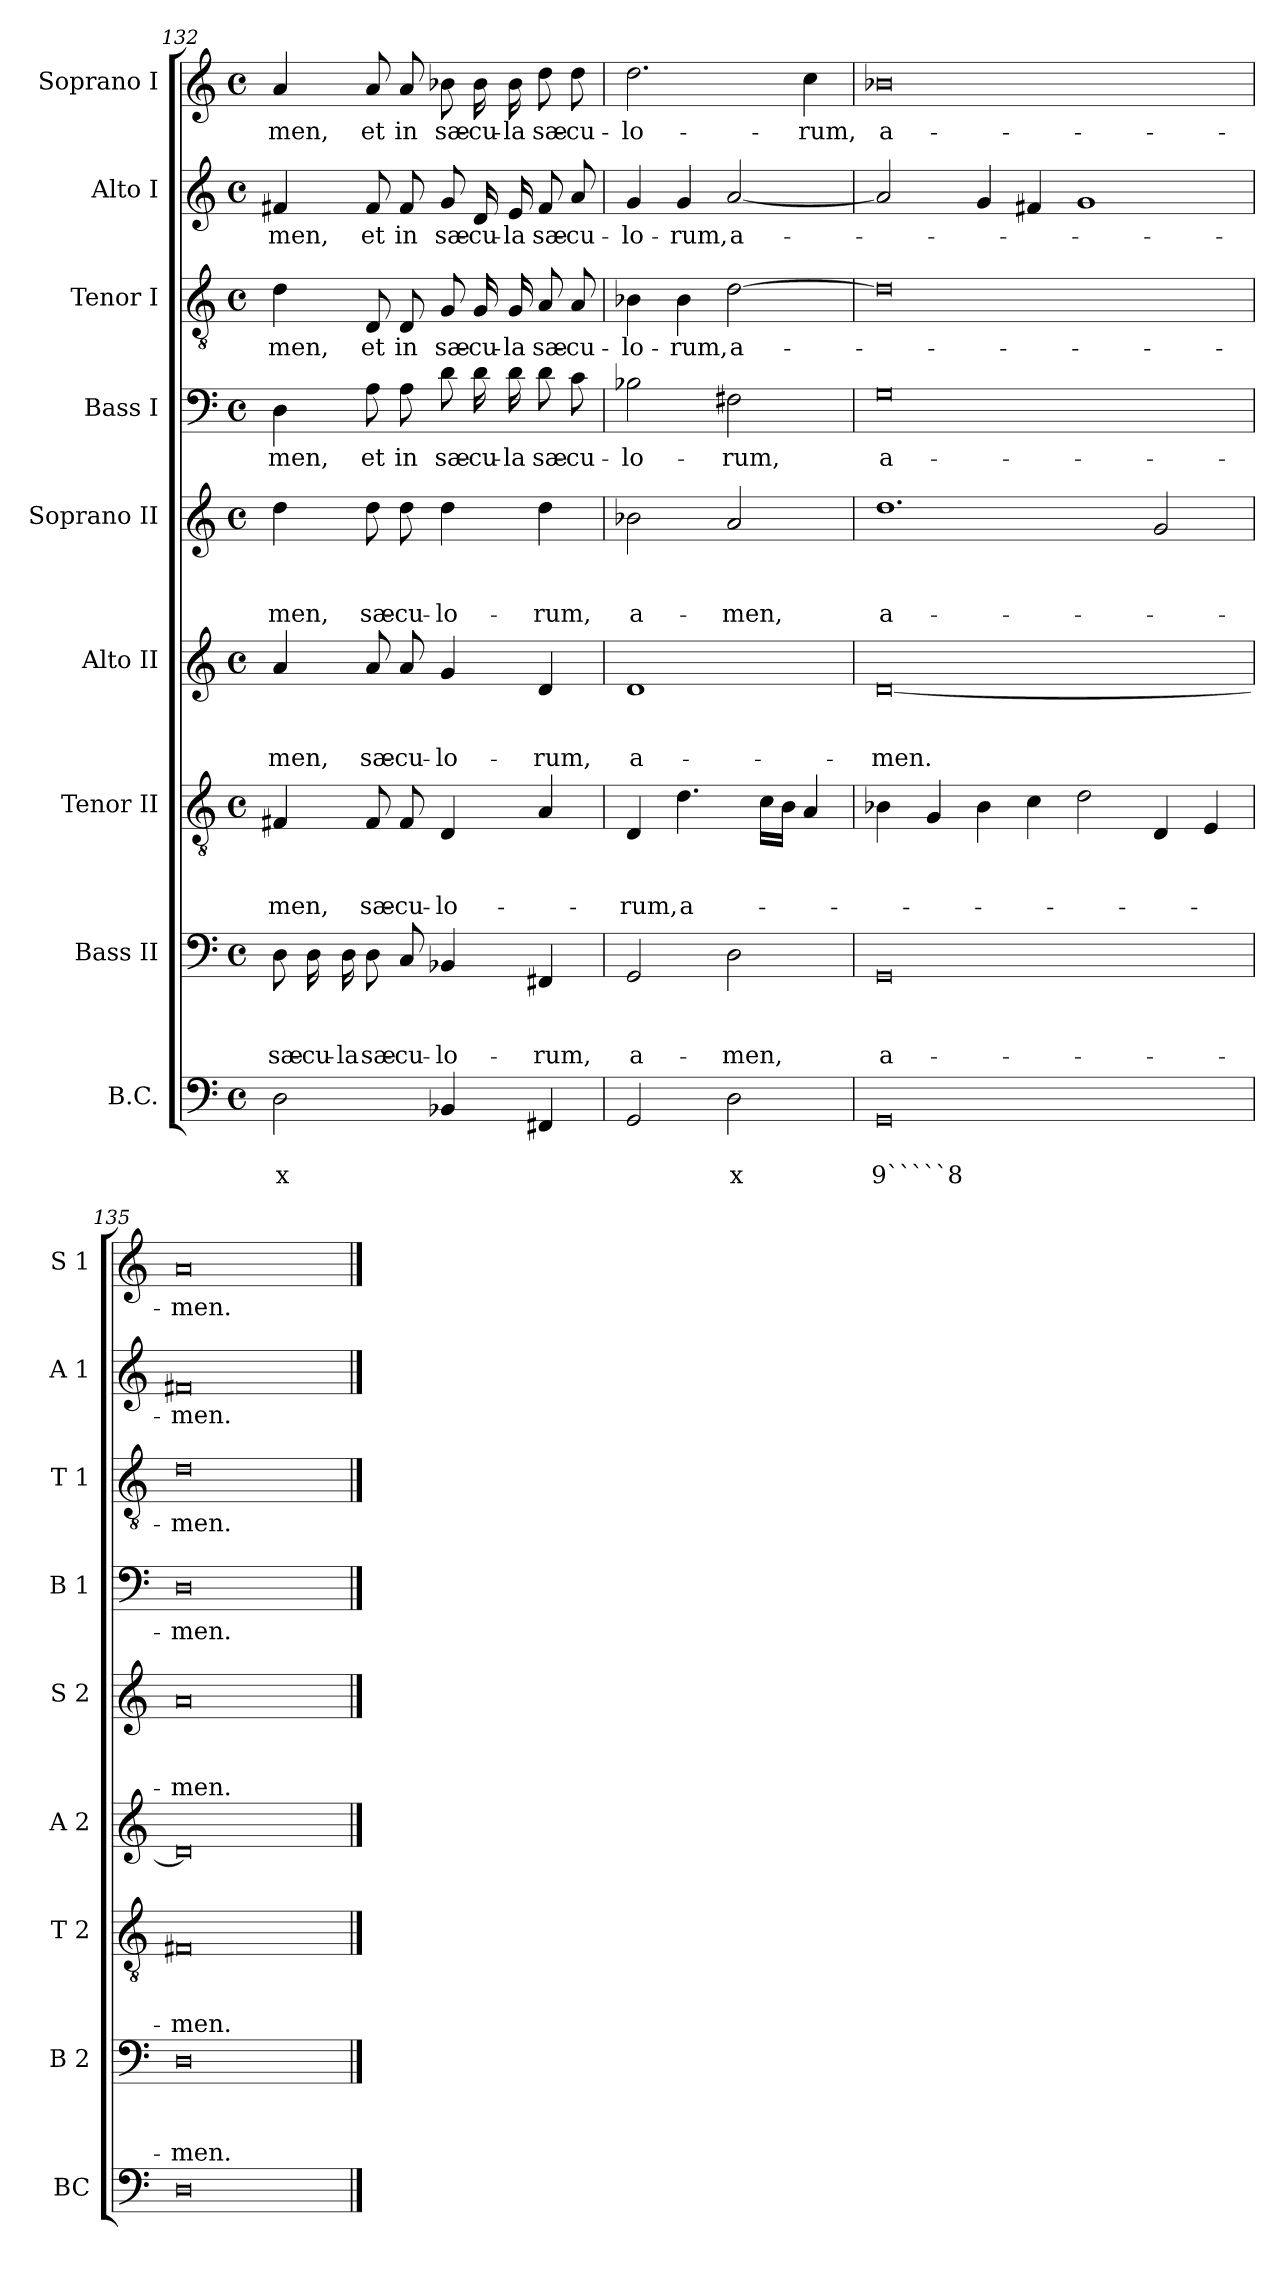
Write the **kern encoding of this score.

**kern	**text	**text	**kern	**text	**text	**text	**kern	**text	**text	**text	**kern	**text	**text	**text	**kern	**text	**text	**text	**kern	**text	**kern	**text	**kern	**text	**kern	**text
*part9	*part9	*part9	*part8	*part8	*part8	*part8	*part7	*part7	*part7	*part7	*part6	*part6	*part6	*part6	*part5	*part5	*part5	*part5	*part4	*part4	*part3	*part3	*part2	*part2	*part1	*part1
*staff9	*staff9	*staff9	*staff8	*staff8	*staff8	*staff8	*staff7	*staff7	*staff7	*staff7	*staff6	*staff6	*staff6	*staff6	*staff5	*staff5	*staff5	*staff5	*staff4	*staff4	*staff3	*staff3	*staff2	*staff2	*staff1	*staff1
*I"B.C.	*	*	*I"Bass II	*	*	*	*I"Tenor II	*	*	*	*I"Alto II	*	*	*	*I"Soprano II	*	*	*	*I"Bass I	*	*I"Tenor I	*	*I"Alto I	*	*I"Soprano I	*
*I'BC	*	*	*I'B 2	*	*	*	*I'T 2	*	*	*	*I'A 2	*	*	*	*I'S 2	*	*	*	*I'B 1	*	*I'T 1	*	*I'A 1	*	*I'S 1	*
!!LO:PB:g=z
*clefF4	*	*	*clefF4	*	*	*	*clefGv2	*	*	*	*clefG2	*	*	*	*clefG2	*	*	*	*clefF4	*	*clefGv2	*	*clefG2	*	*clefG2	*
*k[]	*	*	*k[]	*	*	*	*k[]	*	*	*	*k[]	*	*	*	*k[]	*	*	*	*k[]	*	*k[]	*	*k[]	*	*k[]	*
*C:	*	*	*C:	*	*	*	*C:	*	*	*	*C:	*	*	*	*C:	*	*	*	*C:	*	*C:	*	*C:	*	*C:	*
*M4/4	*	*	*M4/4	*	*	*	*M4/4	*	*	*	*M4/4	*	*	*	*M4/4	*	*	*	*M4/4	*	*M4/4	*	*M4/4	*	*M4/4	*
*met(c)	*	*	*met(c)	*	*	*	*met(c)	*	*	*	*met(c)	*	*	*	*met(c)	*	*	*	*met(c)	*	*met(c)	*	*met(c)	*	*met(c)	*
=132	=132	=132	=132	=132	=132	=132	=132	=132	=132	=132	=132	=132	=132	=132	=132	=132	=132	=132	=132	=132	=132	=132	=132	=132	=132	=132
!	!	!LO:LY:b	!	!	!	!LO:LY:b	!	!	!	!LO:LY:b	!	!	!	!LO:LY:b	!	!	!	!LO:LY:b	!	!LO:LY:b	!	!LO:LY:b	!	!LO:LY:b	!	!LO:LY:b
2D\	.	x	8D\	.	.	sæ-	4F#X/	.	.	-men,	4a/	.	.	-men,	4dd\	.	.	-men,	4D\	-men,	4d\	-men,	4f#X/	-men,	4a/	-men,
!	!	!	!	!	!	!LO:LY:b	!	!	!	!	!	!	!	!	!	!	!	!	!	!	!	!	!	!	!	!
.	.	.	16D\	.	.	-cu-	.	.	.	.	.	.	.	.	.	.	.	.	.	.	.	.	.	.	.	.
!	!	!	!	!	!	!LO:LY:b	!	!	!	!	!	!	!	!	!	!	!	!	!	!	!	!	!	!	!	!
.	.	.	16D\	.	.	-la	.	.	.	.	.	.	.	.	.	.	.	.	.	.	.	.	.	.	.	.
!	!	!	!	!	!	!LO:LY:b	!	!	!	!LO:LY:b	!	!	!	!LO:LY:b	!	!	!	!LO:LY:b	!	!LO:LY:b	!	!LO:LY:b	!	!LO:LY:b	!	!LO:LY:b
.	.	.	8D\	.	.	sæ-	8F#/	.	.	sæ-	8a/	.	.	sæ-	8dd\	.	.	sæ-	8A\	et	8D/	et	8f#/	et	8a/	et
!	!	!	!	!	!	!LO:LY:b	!	!	!	!LO:LY:b	!	!	!	!LO:LY:b	!	!	!	!LO:LY:b	!	!LO:LY:b	!	!LO:LY:b	!	!LO:LY:b	!	!LO:LY:b
.	.	.	8C/	.	.	-cu-	8F#/	.	.	-cu-	8a/	.	.	-cu-	8dd\	.	.	-cu-	8A\	in	8D/	in	8f#/	in	8a/	in
!	!	!	!	!	!	!LO:LY:b	!	!	!	!LO:LY:b	!	!	!	!LO:LY:b	!	!	!	!LO:LY:b	!	!LO:LY:b	!	!LO:LY:b	!	!LO:LY:b	!	!LO:LY:b
4BB-X/	.	.	4BB-X/	.	.	-lo-	4D/	.	.	-lo-	4g/	.	.	-lo-	4dd\	.	.	-lo-	8d\	sæ-	8G/	sæ-	8g/	sæ-	8b-X\	sæ-
!	!	!	!	!	!	!	!	!	!	!	!	!	!	!	!	!	!	!	!	!LO:LY:b	!	!LO:LY:b	!	!LO:LY:b	!	!LO:LY:b
.	.	.	.	.	.	.	.	.	.	.	.	.	.	.	.	.	.	.	16d\	-cu-	16G/	-cu-	16d/	-cu-	16b-\	-cu-
!	!	!	!	!	!	!	!	!	!	!	!	!	!	!	!	!	!	!	!	!LO:LY:b	!	!LO:LY:b	!	!LO:LY:b	!	!LO:LY:b
.	.	.	.	.	.	.	.	.	.	.	.	.	.	.	.	.	.	.	16d\	-la	16G/	-la	16e/	-la	16b-\	-la
!	!	!	!	!	!	!LO:LY:b	!	!	!	!	!	!	!	!LO:LY:b	!	!	!	!LO:LY:b	!	!LO:LY:b	!	!LO:LY:b	!	!LO:LY:b	!	!LO:LY:b
4FF#X/	.	.	4FF#X/	.	.	-rum,	4A/	.	.	.	4d/	.	.	-rum,	4dd\	.	.	-rum,	8d\	sæ-	8A/	sæ-	8f#/	sæ-	8dd\	sæ-
!	!	!	!	!	!	!	!	!	!	!	!	!	!	!	!	!	!	!	!	!LO:LY:b	!	!LO:LY:b	!	!LO:LY:b	!	!LO:LY:b
.	.	.	.	.	.	.	.	.	.	.	.	.	.	.	.	.	.	.	8c\	-cu-	8A/	-cu-	8a/	-cu-	8dd\	-cu-
=133	=133	=133	=133	=133	=133	=133	=133	=133	=133	=133	=133	=133	=133	=133	=133	=133	=133	=133	=133	=133	=133	=133	=133	=133	=133	=133
!	!	!	!	!	!	!LO:LY:b	!	!	!	!LO:LY:b	!	!	!	!LO:LY:b	!	!	!	!LO:LY:b	!	!LO:LY:b	!	!LO:LY:b	!	!LO:LY:b	!	!LO:LY:b
2GG/	.	.	2GG/	.	.	a-	4D/	.	.	-rum,	1d	.	.	a-	2b-X\	.	.	a-	2B-X\	-lo-	4B-X\	-lo-	4g/	-lo-	2.dd\	-lo-
!	!	!	!	!	!	!	!	!	!	!LO:LY:b	!	!	!	!	!	!	!	!	!	!	!	!LO:LY:b	!	!LO:LY:b	!	!
.	.	.	.	.	.	.	4.d\	.	.	a-	.	.	.	.	.	.	.	.	.	.	4B-\	-rum,	4g/	-rum,	.	.
!	!	!LO:LY:b	!	!	!	!LO:LY:b	!	!	!	!	!	!	!	!	!	!	!	!LO:LY:b	!	!LO:LY:b	!	!LO:LY:b	!	!LO:LY:b	!	!
2D\	.	x	2D\	.	.	-men,	.	.	.	.	.	.	.	.	2a/	.	.	-men,	2F#X\	-rum,	[2d\	a-	[2a/	a-	.	.
.	.	.	.	.	.	.	16c\LL	.	.	.	.	.	.	.	.	.	.	.	.	.	.	.	.	.	.	.
.	.	.	.	.	.	.	16B\JJ	.	.	.	.	.	.	.	.	.	.	.	.	.	.	.	.	.	.	.
!	!	!	!	!	!	!	!	!	!	!	!	!	!	!	!	!	!	!	!	!	!	!	!	!	!	!LO:LY:b
.	.	.	.	.	.	.	4A/	.	.	.	.	.	.	.	.	.	.	.	.	.	.	.	.	.	4cc\	-rum,
=134	=134	=134	=134	=134	=134	=134	=134	=134	=134	=134	=134	=134	=134	=134	=134	=134	=134	=134	=134	=134	=134	=134	=134	=134	=134	=134
!	!	!LO:LY:b	!	!	!	!LO:LY:b	!	!	!	!	!	!	!	!LO:LY:b	!	!	!	!LO:LY:b	!	!LO:LY:b	!	!	!	!	!	!LO:LY:b
0GG	.	9`````8	0GG	.	.	a-	4B-X\	.	.	.	[0d	.	.	-men.	1.dd	.	.	a-	0G	a-	0d]	.	2a/]	.	0b-X	a-
.	.	.	.	.	.	.	4G/	.	.	.	.	.	.	.	.	.	.	.	.	.	.	.	.	.	.	.
.	.	.	.	.	.	.	4B-\	.	.	.	.	.	.	.	.	.	.	.	.	.	.	.	4g/	.	.	.
.	.	.	.	.	.	.	4c\	.	.	.	.	.	.	.	.	.	.	.	.	.	.	.	4f#X/	.	.	.
.	.	.	.	.	.	.	2d\	.	.	.	.	.	.	.	.	.	.	.	.	.	.	.	1g	.	.	.
.	.	.	.	.	.	.	4D/	.	.	.	.	.	.	.	2g/	.	.	.	.	.	.	.	.	.	.	.
.	.	.	.	.	.	.	4E/	.	.	.	.	.	.	.	.	.	.	.	.	.	.	.	.	.	.	.
=135	=135	=135	=135	=135	=135	=135	=135	=135	=135	=135	=135	=135	=135	=135	=135	=135	=135	=135	=135	=135	=135	=135	=135	=135	=135	=135
!	!	!	!	!	!	!LO:LY:b	!	!	!	!LO:LY:b	!	!	!	!	!	!	!	!LO:LY:b	!	!LO:LY:b	!	!LO:LY:b	!	!LO:LY:b	!	!LO:LY:b
0D	.	.	0D	.	.	-men.	0F#X	.	.	-men.	0d]	.	.	.	0a	.	.	-men.	0D	-men.	0d	-men.	0f#X	-men.	0a	-men.
==	==	==	==	==	==	==	==	==	==	==	==	==	==	==	==	==	==	==	==	==	==	==	==	==	==	==
*-	*-	*-	*-	*-	*-	*-	*-	*-	*-	*-	*-	*-	*-	*-	*-	*-	*-	*-	*-	*-	*-	*-	*-	*-	*-	*-
